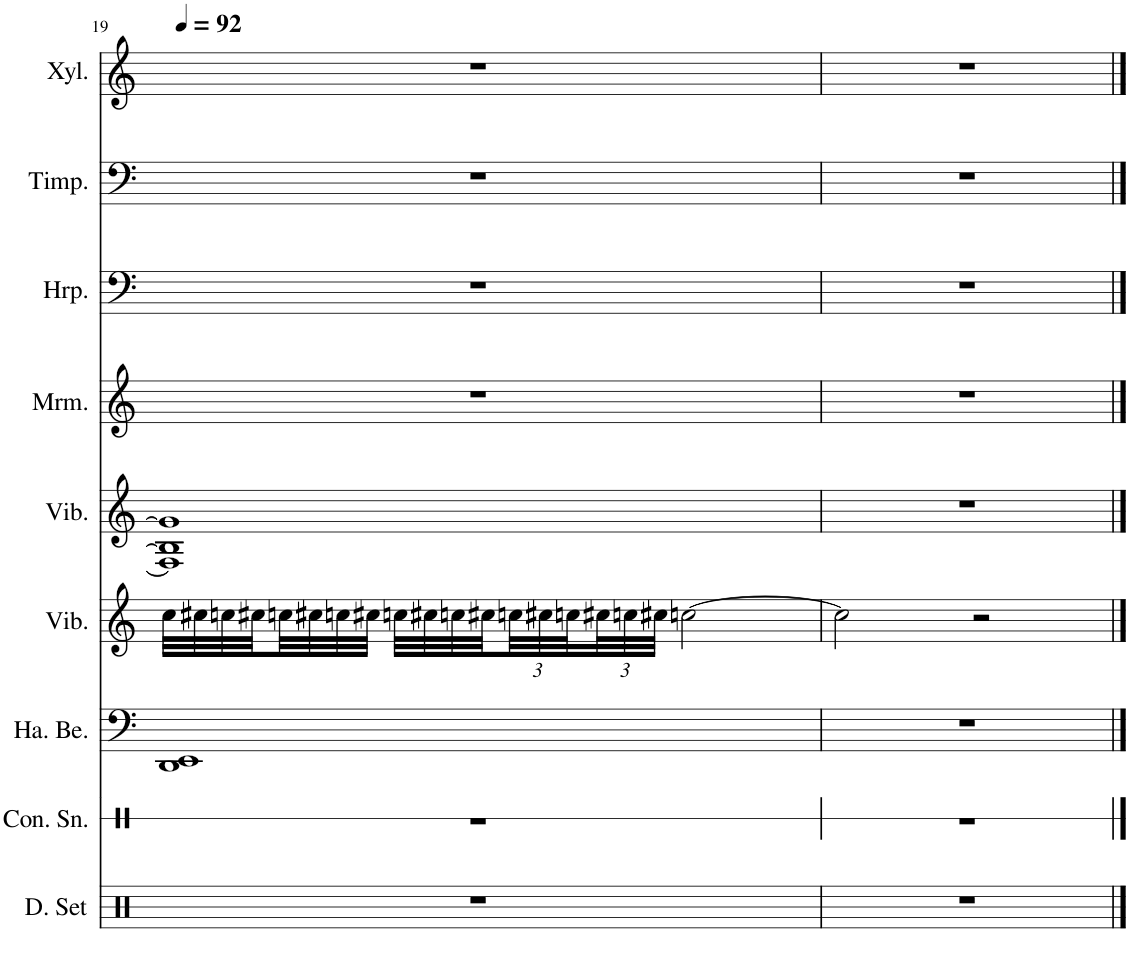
**kern	**kern	**kern	**kern	**kern	**kern	**kern	**kern	**kern
*part9	*part8	*part7	*part6	*part5	*part4	*part3	*part2	*part1
*staff9	*staff8	*staff7	*staff6	*staff5	*staff4	*staff3	*staff2	*staff1
*I"Drumset	*I"Concert Snare Drum	*I"Hand Bells	*I"Vibraphone	*I"Vibraphone	*I"Marimba (Grand Staff)	*I"Harp	*I"Timpani	*I"Xylophone
*I'D. Set	*I'Con. Sn.	*I'Ha. Be.	*I'Vib.	*I'Vib.	*I'Mrm.	*I'Hrp.	*I'Timp.	*I'Xyl.
!!LO:PB:g=z
*clefX	*clefX	*clefF4	*clefG2	*clefG2	*clefG2	*clefF4	*clefF4	*clefG2
*	*	*	*	*	*	*	*	*Trd-7c-12
*k[]	*k[]	*k[]	*k[]	*k[]	*k[]	*k[]	*k[]	*k[]
*M4/4	*M4/4	*M4/4	*M4/4	*M4/4	*M4/4	*M4/4	*M4/4	*M4/4
=19	=19	=19	=19	=19	=19	=19	=19	=19
*	*	*	*	*^	*	*	*	*^
1r	1r	1DD 1EE	32cc\LLL	1B-] 1g]	1F]	1r	1r	1r	1r	96ryy
*	*	*	*	*	*	*	*	*	*MM92	*
.	.	.	.	.	.	.	.	.	.	3%2ryy
.	.	.	32cc#X\	.	.	.	.	.	.	.
.	.	.	32ccn\	.	.	.	.	.	.	.
.	.	.	32cc#X\	.	.	.	.	.	.	.
.	.	.	32ccn\	.	.	.	.	.	.	.
.	.	.	32cc#X\	.	.	.	.	.	.	.
.	.	.	32ccn\	.	.	.	.	.	.	.
.	.	.	32cc#X\JJJ	.	.	.	.	.	.	.
.	.	.	32ccn\LLL	.	.	.	.	.	.	.
.	.	.	32cc#X\	.	.	.	.	.	.	.
.	.	.	32ccn\	.	.	.	.	.	.	.
.	.	.	32cc#X\	.	.	.	.	.	.	.
*	*	*	*Xbrackettup	*	*	*	*	*	*	*
.	.	.	48ccn\	.	.	.	.	.	.	.
.	.	.	48cc#X\	.	.	.	.	.	.	.
.	.	.	48ccn\	.	.	.	.	.	.	.
.	.	.	48cc#X\	.	.	.	.	.	.	.
.	.	.	48ccn\	.	.	.	.	.	.	.
.	.	.	48cc#X\JJJ	.	.	.	.	.	.	.
.	.	.	[2ccn\	.	.	.	.	.	.	.
.	.	.	.	.	.	.	.	.	.	6ryy
.	.	.	.	.	.	.	.	.	.	12...ryy
*	*	*	*	*v	*v	*	*	*	*v	*v
=20	=20	=20	=20	=20	=20	=20	=20	=20
1r	1r	1r	2cc\]	1r	1r	1r	1r	1r
.	.	.	2r	.	.	.	.	.
==	==	==	==	==	==	==	==	==
*-	*-	*-	*-	*-	*-	*-	*-	*-
